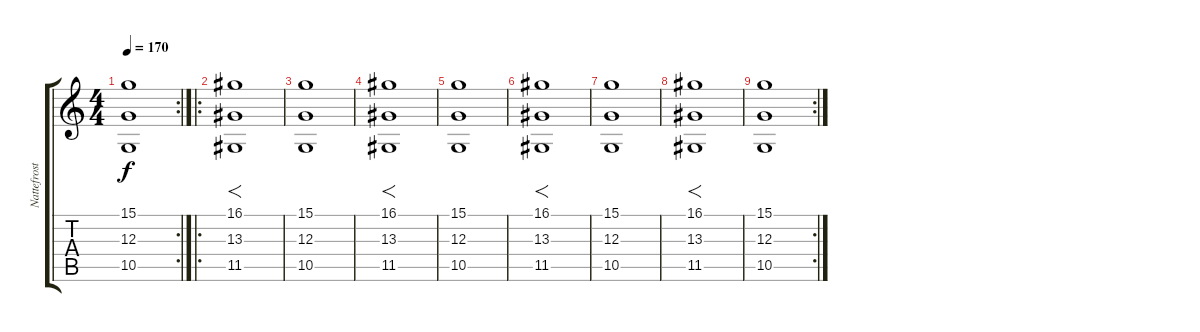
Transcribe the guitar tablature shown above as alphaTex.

\track ("Nattefrost" "Nattefrost") {instrument fx7echoes}
\staff {score tabs}
\tuning (E4 B3 G3 D3 A2 E2) {hide}
\rc 2
\ts (4 4)
\tempo 170
\clef g2
\ks c
(15.1 12.3 10.5).1{dy f} |
\ro
(16.1 13.3 11.5).1{f} |
(15.1 12.3 10.5).1 |
(16.1 13.3 11.5).1{f} |
(15.1 12.3 10.5).1 |
(16.1 13.3 11.5).1{f} |
(15.1 12.3 10.5).1 |
(16.1 13.3 11.5).1{f} |
\rc 2
(15.1 12.3 10.5).1
